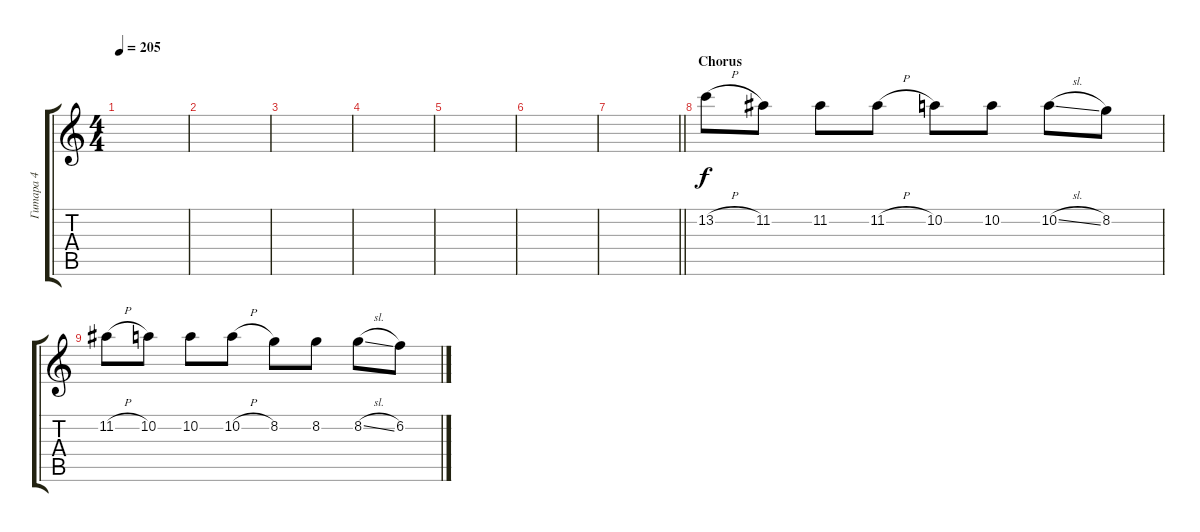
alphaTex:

\track ("Гитара 4" "Гитара 4") {instrument acousticguitarsteel}
\staff {score tabs}
\tuning (E4 B3 G3 D3 A2 E2) {hide}
\ts (4 4)
\tempo 205
\clef g2
\ks aminor
|
|
|
|
|
|
\barLineRight lightlight
|
\section ("" "Chorus")
13.2{h}.8 11.2.8 11.2.8 11.2{h}.8 10.2.8 10.2.8 10.2{sl}.8 8.2.8 |
11.2{h}.8 10.2.8 10.2.8 10.2{h}.8 8.2.8 8.2.8 8.2{sl}.8 6.2.8
